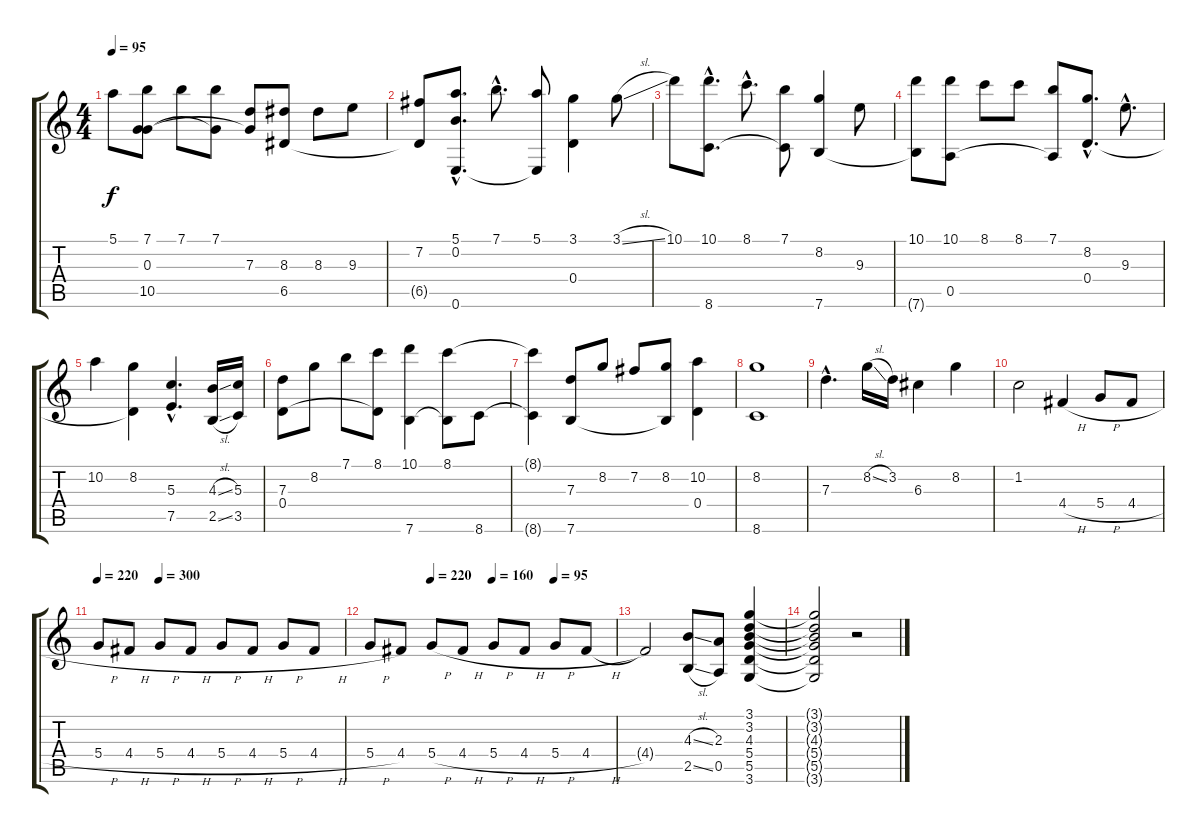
\track "" {instrument acousticguitarnylon}
\staff {score tabs}
\tuning (E4 B3 G3 D3 A2 E2) {hide}
\ts (4 4)
\tempo 95
\clef g2
\ks c
5.1.8{dy f} (7.1 0.3 10.5).8 7.1.8 (7.1 0.3{t}).8 (7.3 10.5{t}).8 (8.3 6.5).8 8.3.8 9.3.8 |
(7.2 6.5{t}).8 (5.1{hac} 0.2{hac} 0.6{hac}).8{d} 7.1{hac}.8{d} (5.1 0.6{t}).8 (3.1 0.4).4 3.1{sl}.8 |
10.1.8 (10.1{hac} 8.6{hac}).8{d} 8.1{hac}.8{d} (7.1 8.6{t}).8 (8.2 7.6).4 9.3.8 |
(10.1 7.6{t}).8 (10.1 0.5).8 8.1.8 8.1.8 (7.1 0.5{t}).8 (8.2{hac} 0.4{hac}).8{d} 9.3{hac}.8{d} |
10.2.4 (8.2 0.4{t}).4 (5.3{hac} 7.5{hac}).4{d} (4.3{sl} 2.5{sl}).16 (5.3 3.5).16 |
(7.3 0.4).8 8.2.8 7.1.8 (8.1 0.4{t}).8 (10.1 7.6).4 (8.1 7.6{t}).8 8.6.8 |
(8.1{t} 8.6{t}).4 (7.3 7.6).8 8.2.8 7.2.8 (8.2 7.6{t}).8 (10.2 0.4).4 |
(8.2 8.6).1 |
7.3{hac}.4{d} 8.2{sl}.16 3.2.16 6.3.4 8.2.4 |
1.2.2 4.4{h}.4 5.4{h}.8 4.4{h}.8 |
\tempo 220
\tempo (300 0.25)
5.4{h}.8 4.4{h}.8 5.4{h}.8 4.4{h}.8 5.4{h}.8 4.4{h}.8 5.4{h}.8 4.4{h}.8 |
\tempo (220 0.25)
\tempo (160 0.5)
\tempo (95 0.75)
5.4{h}.8 4.4.8 5.4{h}.8 4.4{h}.8 5.4{h}.8 4.4{h}.8 5.4{h}.8 4.4{h}.8 |
4.4{t}.2 (4.3{sl} 2.5{sl}).8 (2.3 0.5).8 (3.1 3.2 4.3 5.4 5.5 3.6).4 |
(3.1{t} 3.2{t} 4.3{t} 5.4{t} 5.5{t} 3.6{t}).2 r.2
